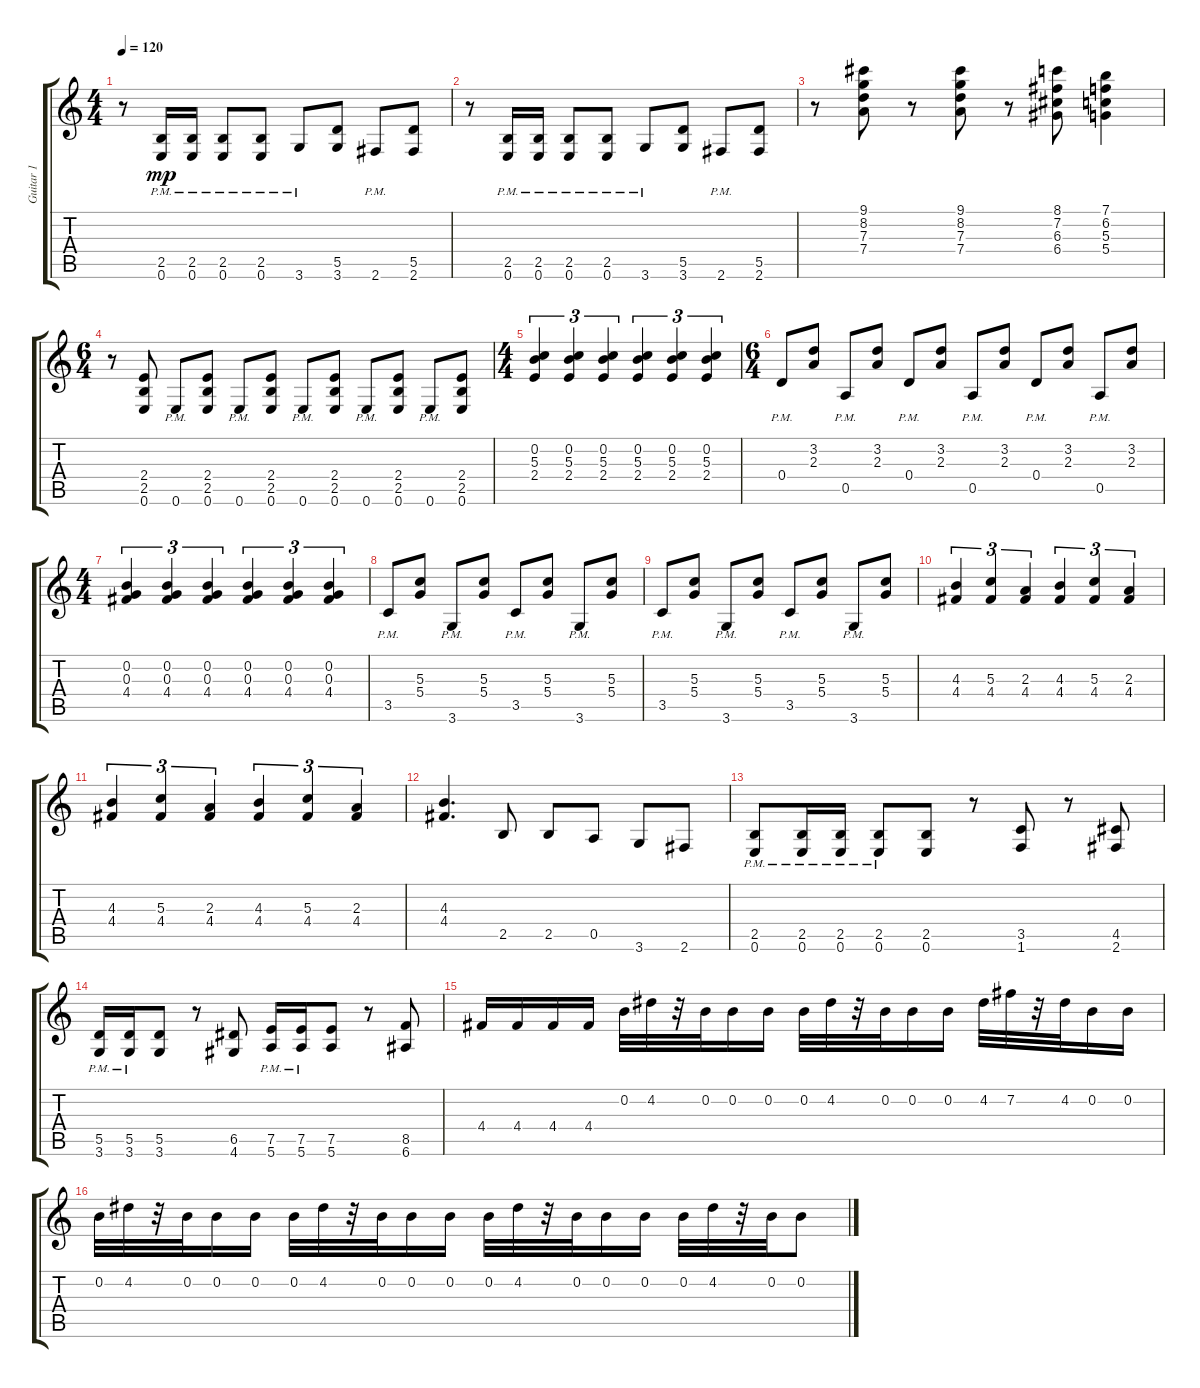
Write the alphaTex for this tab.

\track ("Guitar 1" "Guitar 1") {instrument distortionguitar}
\staff {score tabs}
\tuning (E4 B3 G3 D3 A2 E2) {hide}
\ts (4 4)
\tempo 120
\clef g2
\ks c
r.8{dy mp} (2.5{pm} 0.6{pm}).16 (2.5{pm} 0.6{pm}).16 (2.5{pm} 0.6{pm}).8 (2.5{pm} 0.6{pm}).8 3.6{pm}.8 (5.5 3.6).8 2.6{pm}.8 (5.5 2.6).8 |
r.8 (2.5{pm} 0.6{pm}).16 (2.5{pm} 0.6{pm}).16 (2.5{pm} 0.6{pm}).8 (2.5{pm} 0.6{pm}).8 3.6{pm}.8 (5.5 3.6).8 2.6{pm}.8 (5.5 2.6).8 |
r.8 (9.1 8.2 7.3 7.4).8 r.8 (9.1 8.2 7.3 7.4).8 r.8 (8.1 7.2 6.3 6.4).8 (7.1 6.2 5.3 5.4).4 |
\ts (6 4)
r.8 (2.4 2.5 0.6).8 0.6{pm}.8 (2.4 2.5 0.6).8 0.6{pm}.8 (2.4 2.5 0.6).8 0.6{pm}.8 (2.4 2.5 0.6).8 0.6{pm}.8 (2.4 2.5 0.6).8 0.6{pm}.8 (2.4 2.5 0.6).8 |
\ts (4 4)
(0.2 5.3 2.4).4{tu (3 2)} (0.2 5.3 2.4).4{tu (3 2)} (0.2 5.3 2.4).4{tu (3 2)} (0.2 5.3 2.4).4{tu (3 2)} (0.2 5.3 2.4).4{tu (3 2)} (0.2 5.3 2.4).4{tu (3 2)} |
\ts (6 4)
0.4{pm}.8 (3.2 2.3).8 0.5{pm}.8 (3.2 2.3).8 0.4{pm}.8 (3.2 2.3).8 0.5{pm}.8 (3.2 2.3).8 0.4{pm}.8 (3.2 2.3).8 0.5{pm}.8 (3.2 2.3).8 |
\ts (4 4)
(0.2 0.3 4.4).4{tu (3 2)} (0.2 0.3 4.4).4{tu (3 2)} (0.2 0.3 4.4).4{tu (3 2)} (0.2 0.3 4.4).4{tu (3 2)} (0.2 0.3 4.4).4{tu (3 2)} (0.2 0.3 4.4).4{tu (3 2)} |
3.5{pm}.8 (5.3 5.4).8 3.6{pm}.8 (5.3 5.4).8 3.5{pm}.8 (5.3 5.4).8 3.6{pm}.8 (5.3 5.4).8 |
3.5{pm}.8 (5.3 5.4).8 3.6{pm}.8 (5.3 5.4).8 3.5{pm}.8 (5.3 5.4).8 3.6{pm}.8 (5.3 5.4).8 |
(4.3 4.4).4{tu (3 2)} (5.3 4.4).4{tu (3 2)} (2.3 4.4).4{tu (3 2)} (4.3 4.4).4{tu (3 2)} (5.3 4.4).4{tu (3 2)} (2.3 4.4).4{tu (3 2)} |
(4.3 4.4).4{tu (3 2)} (5.3 4.4).4{tu (3 2)} (2.3 4.4).4{tu (3 2)} (4.3 4.4).4{tu (3 2)} (5.3 4.4).4{tu (3 2)} (2.3 4.4).4{tu (3 2)} |
(4.3 4.4).4{d} 2.5.8 2.5.8 0.5.8 3.6.8 2.6.8 |
(2.5{pm} 0.6{pm}).8 (2.5{pm} 0.6{pm}).16 (2.5{pm} 0.6{pm}).16 (2.5{pm} 0.6{pm}).8 (2.5 0.6).8 r.8 (3.5 1.6).8 r.8 (4.5 2.6).8 |
(5.5{pm} 3.6{pm}).16 (5.5{pm} 3.6{pm}).16 (5.5 3.6).8 r.8 (6.5 4.6).8 (7.5{pm} 5.6{pm}).16 (7.5{pm} 5.6{pm}).16 (7.5 5.6).8 r.8 (8.5 6.6).8 |
4.4.16 4.4.16 4.4.16 4.4.16 0.2.32 4.2.32 r.32 0.2.32 0.2.16 0.2.16 0.2.32 4.2.32 r.32 0.2.32 0.2.16 0.2.16 4.2.32 7.2.32 r.32 4.2.32 0.2.16 0.2.16 |
0.2.32 4.2.32 r.32 0.2.32 0.2.16 0.2.16 0.2.32 4.2.32 r.32 0.2.32 0.2.16 0.2.16 0.2.32 4.2.32 r.32 0.2.32 0.2.16 0.2.16 0.2.32 4.2.32 r.32 0.2.32 0.2.8
